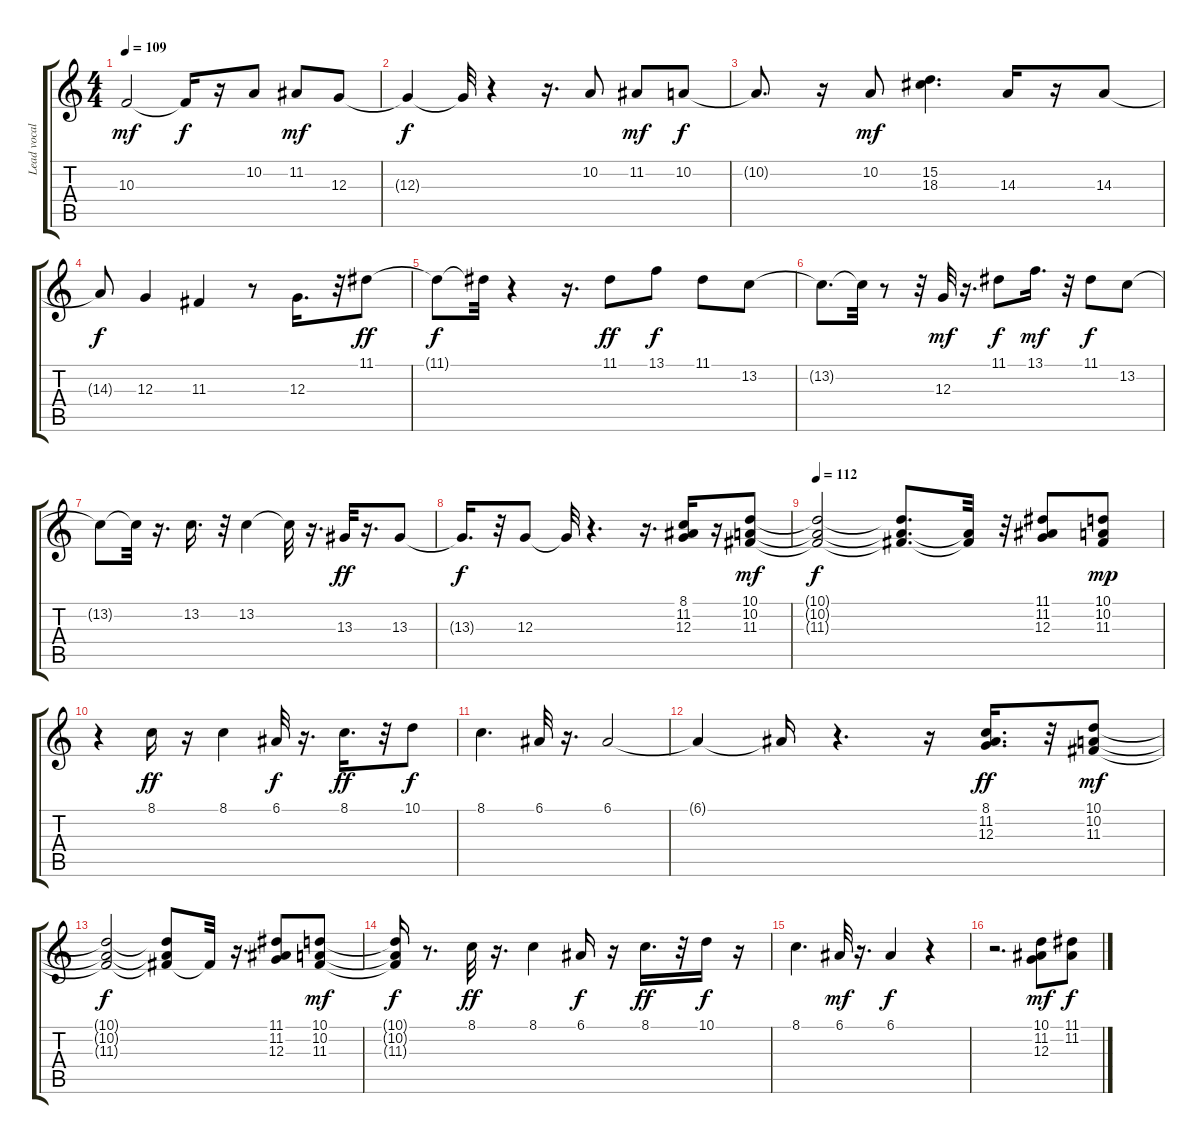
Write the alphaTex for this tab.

\track ("Lead vocal" "Lead vocal") {instrument ocarina}
\staff {score tabs}
\tuning (E4 B3 G3 D3 A2 E2) {hide}
\ts (4 4)
\tempo 109
\clef g2
\ks c
10.3.2{dy mf} 10.3{t}.16{dy f} r.16 10.2.8 11.2.8{dy mf} 12.3.8 |
12.3{t}.4{dy f} 12.3{t}.32 r.4 r.16{d} 10.2.8 11.2.8{dy mf} 10.2.8{dy f} |
10.2{t}.8{d} r.16 10.2.8{dy mf} (15.2 18.3).4{d} 14.3.16 r.16 14.3.8 |
14.3{t}.8{dy f} 12.3.4 11.3.4 r.8 12.3.16{d} r.32 11.1.8{dy ff} |
11.1{t}.8{dy f} 11.1{t}.32 r.4 r.16{d} 11.1.8{dy ff} 13.1.8{dy f} 11.1.8 13.2.8 |
13.2{t}.8{d} 13.2{t}.32 r.8 r.32 12.3.32{dy mf} r.16{d} 11.1.8{dy f} 13.1.16{d dy mf} r.32 11.1.8{dy f} 13.2.8 |
13.2{t}.8 13.2{t}.32 r.16{d} 13.2.16{d} r.32 13.2.4 13.2{t}.32 r.16{d} 13.3.32{dy ff} r.16{d} 13.3.8 |
13.3{t}.16{d dy f} r.32 12.3.8 12.3{t}.32 r.4{d} r.16{d} (8.1 11.2 12.3).16 r.16 (10.1 10.2 11.3).8{dy mf} |
\tempo 112
(10.1{t} 10.2{t} 11.3{t}).2{dy f} (10.1{t} 10.2{t} 11.3{t}).8{d} (10.2{t} 11.3{t}).32 r.32 (11.1 11.2 12.3).8 (10.1 10.2 11.3).8{dy mp} |
r.4 8.1.16{dy ff} r.16 8.1.4 6.1.32{dy f} r.16{d} 8.1.16{d dy ff} r.32 10.1.8{dy f} |
8.1.4{d} 6.1.32 r.16{d} 6.1.2 |
6.1{t}.4 6.1{t}.16 r.4{d} r.16 (8.1 11.2 12.3).16{d dy ff} r.32 (10.1 10.2 11.3).8{dy mf} |
(10.1{t} 10.2{t} 11.3{t}).2{dy f} (10.1{t} 10.2{t} 11.3{t}).8 11.3{t}.32 r.16{d} (11.1 11.2 12.3).8 (10.1 10.2 11.3).8{dy mf} |
(10.1{t} 10.2{t} 11.3{t}).16{dy f} r.8{d} 8.1.32{dy ff} r.16{d} 8.1.4 6.1.16{dy f} r.16 8.1.16{d dy ff} r.32 10.1.16{dy f} r.16 |
8.1.4{d} 6.1.32{dy mf} r.16{d} 6.1.4{dy f} r.4 |
r.2{d} (10.1 11.2 12.3).8{dy mf} (11.1 11.2).8{dy f}
